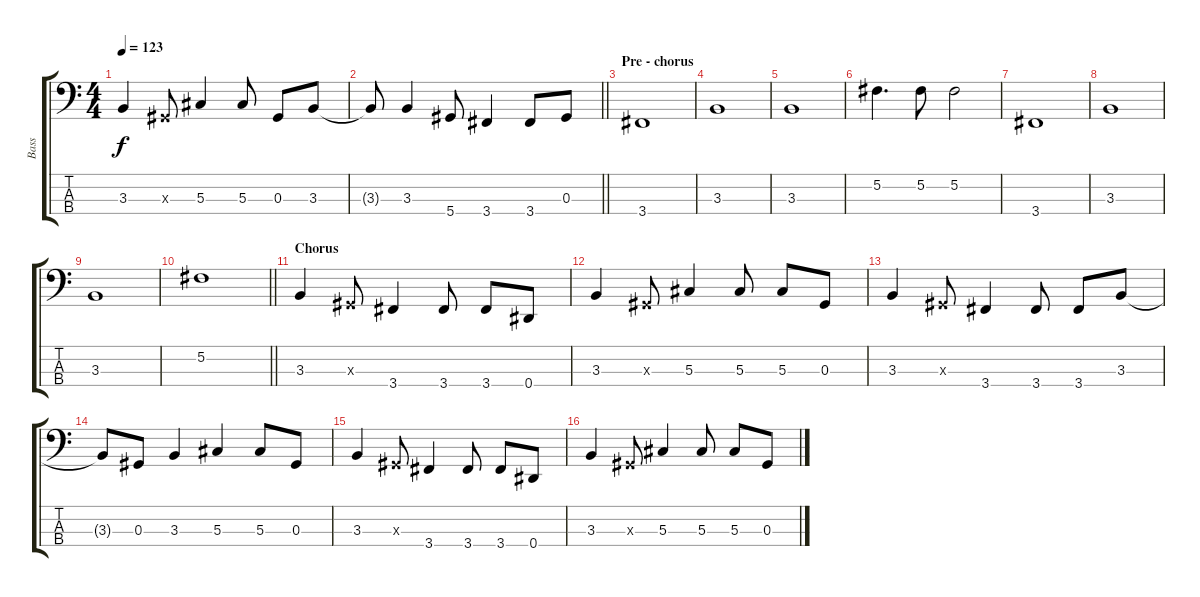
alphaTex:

\track ("Bass" "Bass") {instrument acousticbass}
\staff {score tabs}
\tuning (Gb2 Db2 Ab1 Eb1) {hide}
\ts (4 4)
\tempo 123
\clef f4
\ks c
3.3.4{dy f} 0.3{x}.8 5.3.4 5.3.8 0.3.8 3.3.8 |
\barLineRight lightlight
3.3{t}.8 3.3.4 5.4.8 3.4.4 3.4.8 0.3.8 |
\section ("" "Pre - chorus")
3.4.1 |
3.3.1 |
3.3.1 |
5.2.4{d} 5.2.8 5.2.2 |
3.4.1 |
3.3.1 |
3.3.1 |
\barLineRight lightlight
5.2.1 |
\section ("" "Chorus")
3.3.4 0.3{x}.8 3.4.4 3.4.8 3.4.8 0.4.8 |
3.3.4 0.3{x}.8 5.3.4 5.3.8 5.3.8 0.3.8 |
3.3.4 0.3{x}.8 3.4.4 3.4.8 3.4.8 3.3.8 |
3.3{t}.8 0.3.8 3.3.4 5.3.4 5.3.8 0.3.8 |
3.3.4 0.3{x}.8 3.4.4 3.4.8 3.4.8 0.4.8 |
3.3.4 0.3{x}.8 5.3.4 5.3.8 5.3.8 0.3.8
